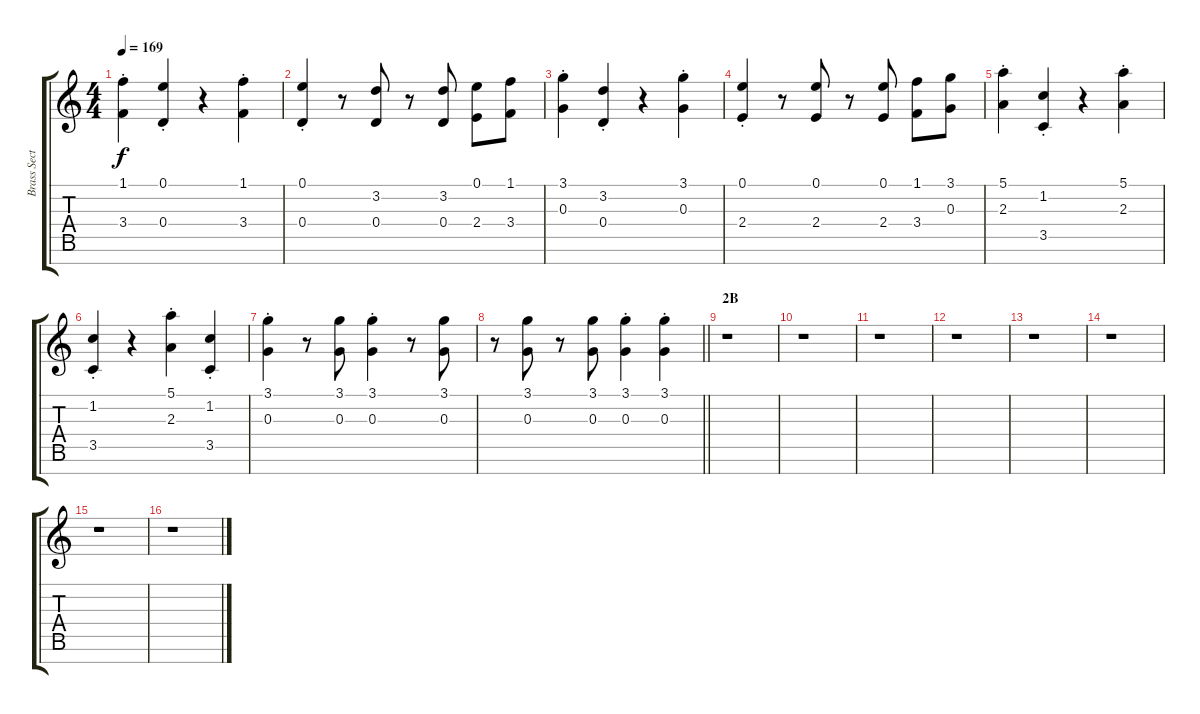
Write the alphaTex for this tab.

\track ("Brass Section I" "Brass Sect") {instrument brasssection}
\staff {score tabs}
\tuning (E5 B4 G4 D4 A3 E3 B2) {hide}
\ts (4 4)
\tempo 169
\clef g2
\ks c
(1.1{st} 3.4{st}).4{dy f} (0.1{st} 0.4{st}).4 r.4 (1.1{st} 3.4{st}).4 |
(0.1{st} 0.4{st}).4 r.8 (3.2 0.4).8 r.8 (3.2 0.4).8 (0.1 2.4).8 (1.1 3.4).8 |
(3.1{st} 0.3{st}).4 (3.2{st} 0.4{st}).4 r.4 (3.1{st} 0.3{st}).4 |
(0.1{st} 2.4{st}).4 r.8 (0.1 2.4).8 r.8 (0.1 2.4).8 (1.1 3.4).8 (3.1 0.3).8 |
(5.1{st} 2.3{st}).4 (1.2{st} 3.5{st}).4 r.4 (5.1{st} 2.3{st}).4 |
(1.2{st} 3.5{st}).4 r.4 (5.1{st} 2.3{st}).4 (1.2{st} 3.5{st}).4 |
(3.1{st} 0.3{st}).4 r.8 (3.1 0.3).8 (3.1{st} 0.3{st}).4 r.8 (3.1 0.3).8 |
\barLineRight lightlight
r.8 (3.1 0.3).8 r.8 (3.1 0.3).8 (3.1{st} 0.3{st}).4 (3.1{st} 0.3{st}).4 |
\section ("" "2B")
r.1 |
r.1 |
r.1 |
r.1 |
r.1 |
r.1 |
r.1 |
r.1
